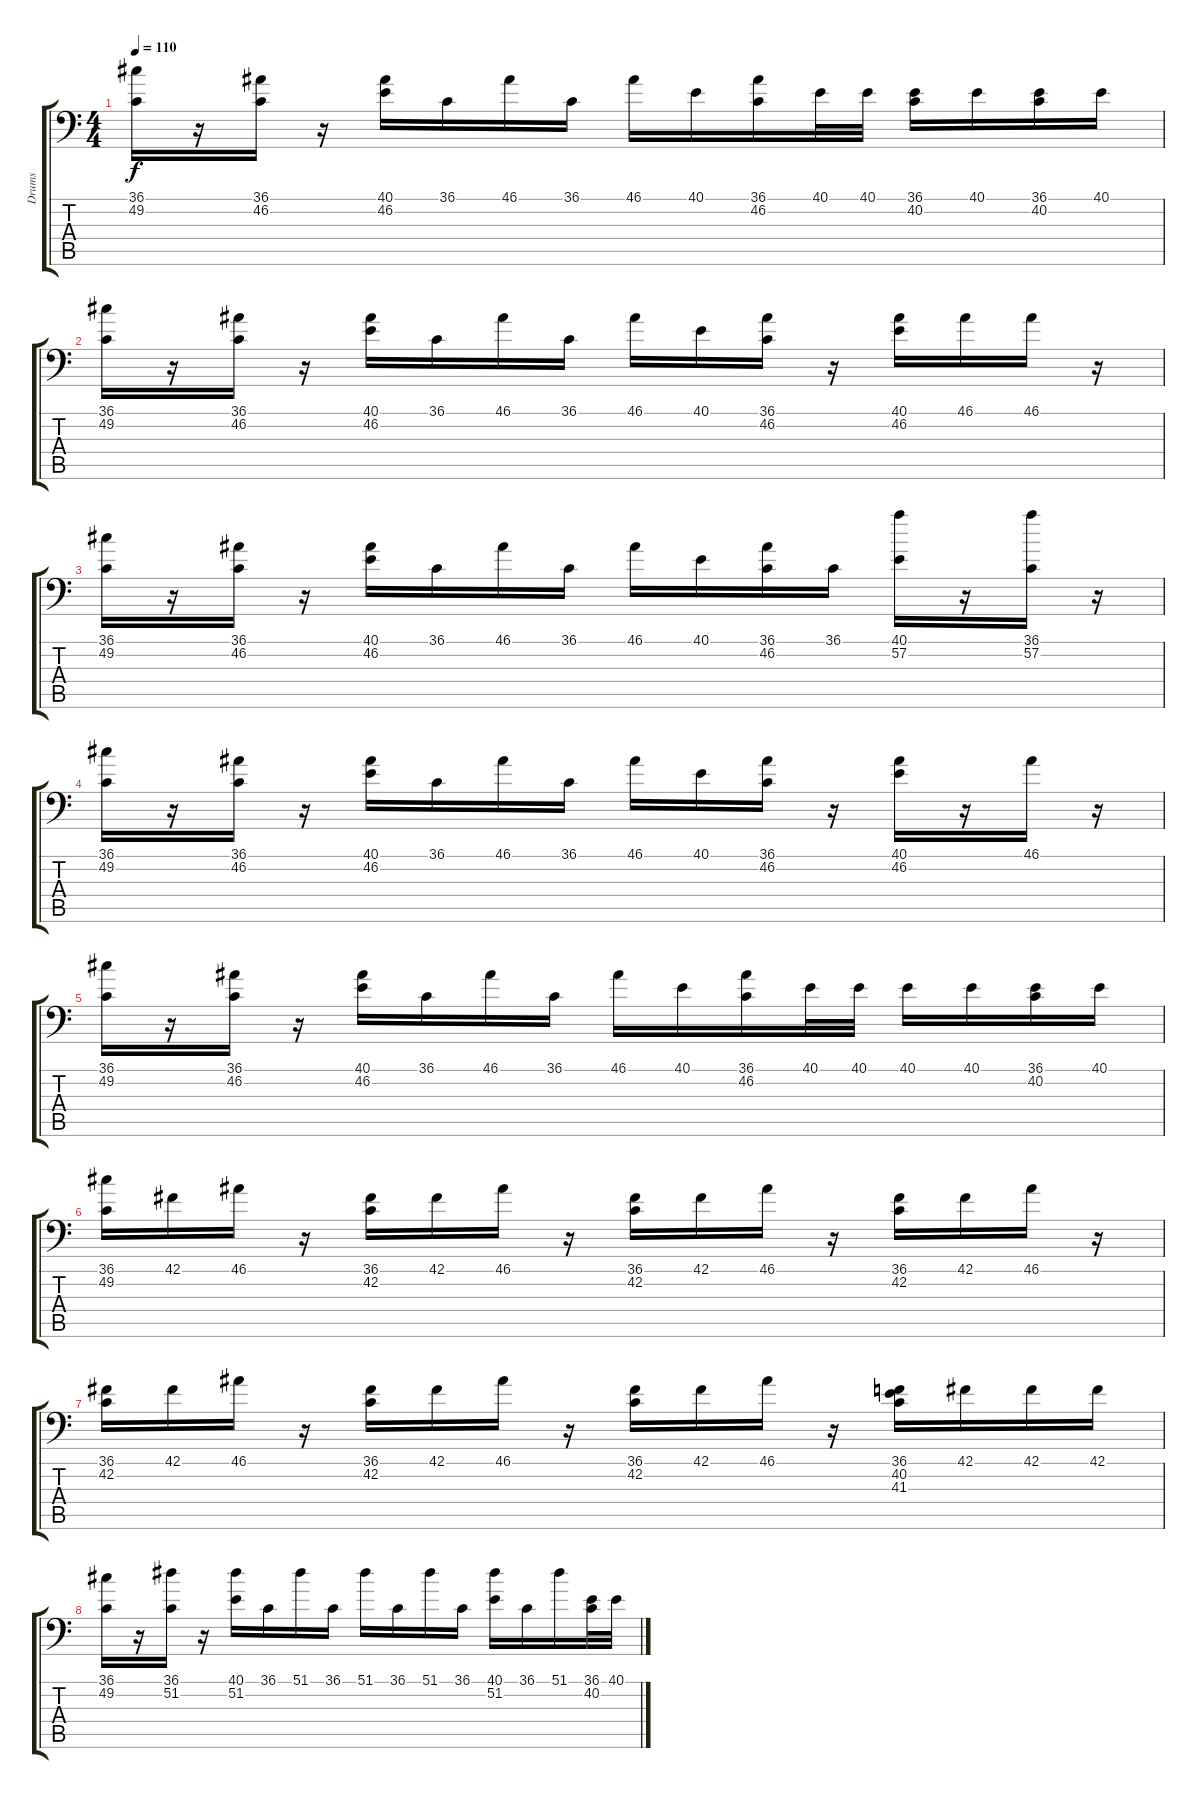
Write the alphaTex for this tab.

\track ("Drums" "Drums") {instrument acousticgrandpiano}
\staff {score tabs}
\tuning (C-1 C-1 C-1 C-1 C-1 C-1) {hide}
\ts (4 4)
\tempo 110
\clef f4
\ks c
(36.1 49.2).16{dy f} r.16 (36.1 46.2).16 r.16 (40.1 46.2).16 36.1.16 46.1.16 36.1.16 46.1.16 40.1.16 (36.1 46.2).16 40.1.32 40.1.32 (36.1 40.2).16 40.1.16 (36.1 40.2).16 40.1.16 |
(36.1 49.2).16 r.16 (36.1 46.2).16 r.16 (40.1 46.2).16 36.1.16 46.1.16 36.1.16 46.1.16 40.1.16 (36.1 46.2).16 r.16 (40.1 46.2).16 46.1.16 46.1.16 r.16 |
(36.1 49.2).16 r.16 (36.1 46.2).16 r.16 (40.1 46.2).16 36.1.16 46.1.16 36.1.16 46.1.16 40.1.16 (36.1 46.2).16 36.1.16 (40.1 57.2).16 r.16 (36.1 57.2).16 r.16 |
(36.1 49.2).16 r.16 (36.1 46.2).16 r.16 (40.1 46.2).16 36.1.16 46.1.16 36.1.16 46.1.16 40.1.16 (36.1 46.2).16 r.16 (40.1 46.2).16 r.16 46.1.16 r.16 |
(36.1 49.2).16 r.16 (36.1 46.2).16 r.16 (40.1 46.2).16 36.1.16 46.1.16 36.1.16 46.1.16 40.1.16 (36.1 46.2).16 40.1.32 40.1.32 40.1.16 40.1.16 (36.1 40.2).16 40.1.16 |
(36.1 49.2).16 42.1.16 46.1.16 r.16 (36.1 42.2).16 42.1.16 46.1.16 r.16 (36.1 42.2).16 42.1.16 46.1.16 r.16 (36.1 42.2).16 42.1.16 46.1.16 r.16 |
(36.1 42.2).16 42.1.16 46.1.16 r.16 (36.1 42.2).16 42.1.16 46.1.16 r.16 (36.1 42.2).16 42.1.16 46.1.16 r.16 (36.1 40.2 41.3).16 42.1.16 42.1.16 42.1.16 |
(36.1 49.2).16 r.16 (36.1 51.2).16 r.16 (40.1 51.2).16 36.1.16 51.1.16 36.1.16 51.1.16 36.1.16 51.1.16 36.1.16 (40.1 51.2).16 36.1.16 51.1.16 (36.1 40.2).32 40.1.32
